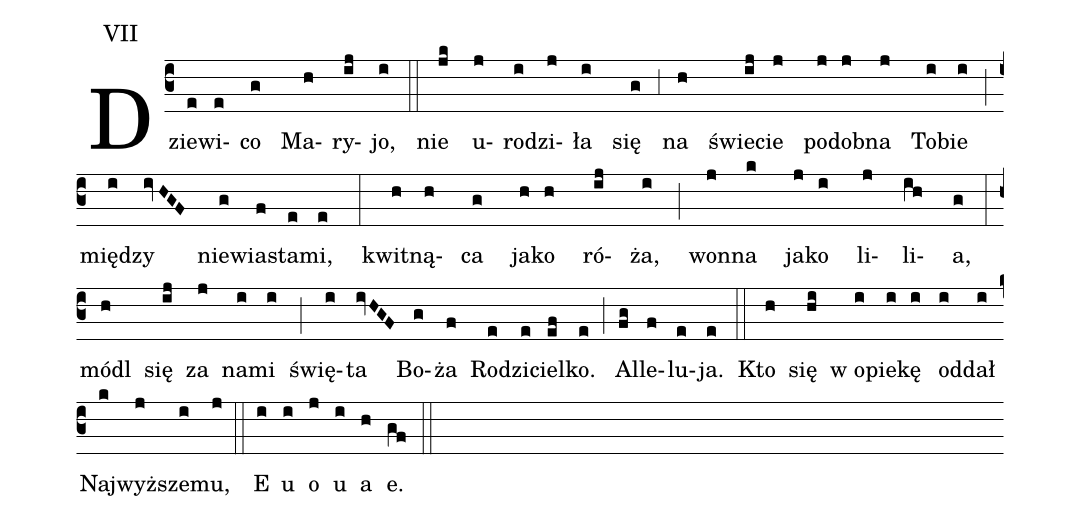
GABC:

annotation: VII;
%%
(c3)Dzie(e)wi(e)co(g) Ma(h)ry(ij)jo,(i) (::)
nie(jk) u(j)ro(i)dzi(j)ła(i) się(g) (,3)
na(h) świe(ij)cie(j) po(j)dob(j)na(j) To(i)bie(i) (;) (z)
mię(i)dzy(ivHGF) nie(g)wia(f)sta(e)mi,(e) (:)
kwit(h)ną(h)ca(g) ja(h)ko(h) ró(ij)ża,(i) (;)
won(j)na(k) ja(j)ko(i) li(j)li(ih)a,(g) (:) (z)
módl(h) się(ij) za(j) na(i)mi(i) (;)
świę(i)ta(ivHGF) Bo(g)ża(f) Ro(e)dzi(e)ciel(ef)ko.(e) (;)
Al(fg)le(f)lu(e)ja.(e) (::) Kto(h) się(hi) w o(i)pie(i)kę(i) od(i)dał(i) Naj(k)wyż(j)sze(i)mu,(j) (::) E(i) u(i) o(j) u(i) a(h) e.(gf) (::) (Z)
